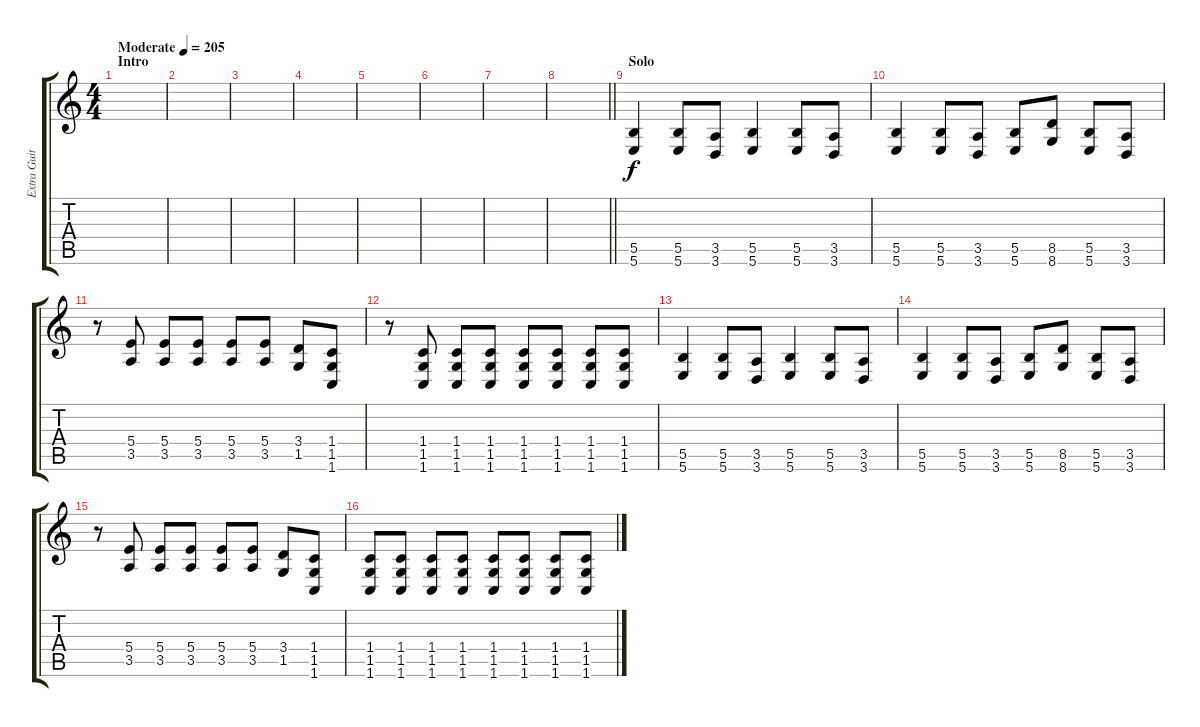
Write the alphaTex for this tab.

\track ("Extra Guitar" "Extra Guit") {instrument distortionguitar}
\staff {score tabs}
\tuning (Db4 Ab3 E3 B2 Gb2 B1) {hide}
\ts (4 4)
\section ("" "Intro")
\tempo (205 "Moderate")
\clef g2
\ks c
|
|
|
|
|
|
|
\barLineRight lightlight
|
\section ("" "Solo")
(5.5 5.6).4 (5.5 5.6).8 (3.5 3.6).8 (5.5 5.6).4 (5.5 5.6).8 (3.5 3.6).8 |
(5.5 5.6).4 (5.5 5.6).8 (3.5 3.6).8 (5.5 5.6).8 (8.5 8.6).8 (5.5 5.6).8 (3.5 3.6).8 |
r.8 (5.4 3.5).8 (5.4 3.5).8 (5.4 3.5).8 (5.4 3.5).8 (5.4 3.5).8 (3.4 1.5).8 (1.4 1.5 1.6).8 |
r.8 (1.4 1.5 1.6).8 (1.4 1.5 1.6).8 (1.4 1.5 1.6).8 (1.4 1.5 1.6).8 (1.4 1.5 1.6).8 (1.4 1.5 1.6).8 (1.4 1.5 1.6).8 |
(5.5 5.6).4 (5.5 5.6).8 (3.5 3.6).8 (5.5 5.6).4 (5.5 5.6).8 (3.5 3.6).8 |
(5.5 5.6).4 (5.5 5.6).8 (3.5 3.6).8 (5.5 5.6).8 (8.5 8.6).8 (5.5 5.6).8 (3.5 3.6).8 |
r.8 (5.4 3.5).8 (5.4 3.5).8 (5.4 3.5).8 (5.4 3.5).8 (5.4 3.5).8 (3.4 1.5).8 (1.4 1.5 1.6).8 |
(1.4 1.5 1.6).8 (1.4 1.5 1.6).8 (1.4 1.5 1.6).8 (1.4 1.5 1.6).8 (1.4 1.5 1.6).8 (1.4 1.5 1.6).8 (1.4 1.5 1.6).8 (1.4 1.5 1.6).8
